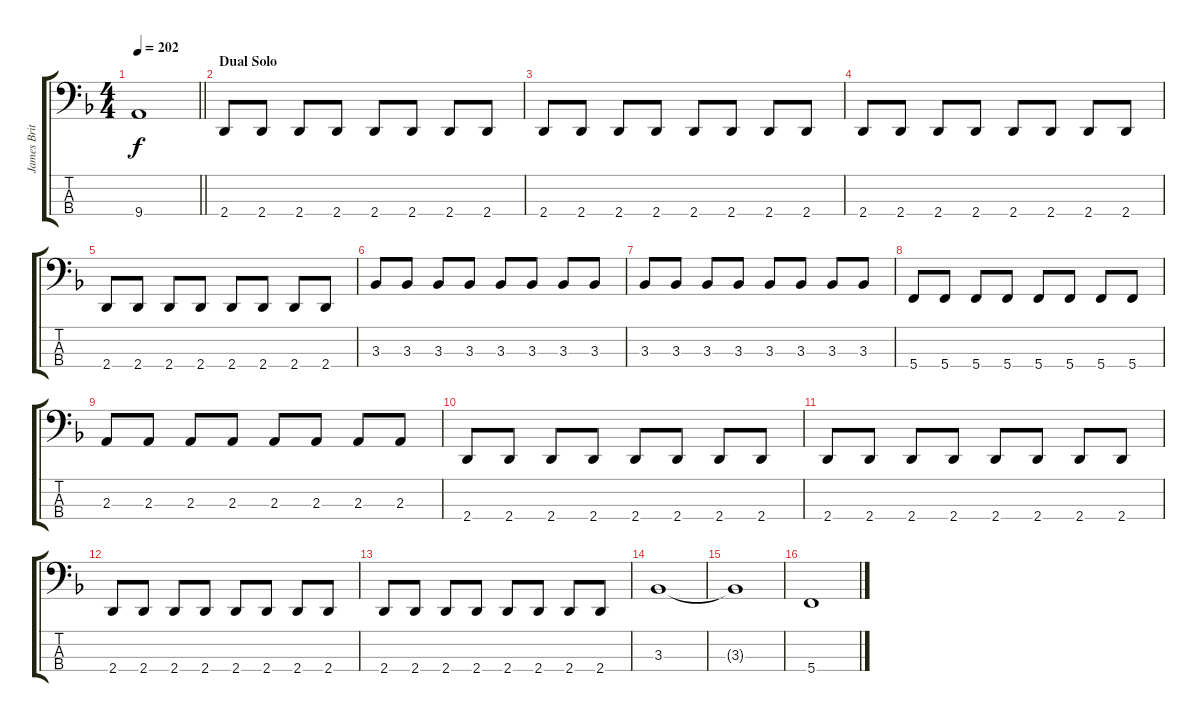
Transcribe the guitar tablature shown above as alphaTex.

\track ("James Britton" "James Brit") {instrument electricbasspick}
\staff {score tabs}
\tuning (F2 C2 G1 C1) {hide}
\ts (4 4)
\tempo 202
\clef f4
\barLineRight lightlight
\ks f
9.4.1{dy f} |
\section ("" "Dual Solo")
2.4.8 2.4.8 2.4.8 2.4.8 2.4.8 2.4.8 2.4.8 2.4.8 |
2.4.8 2.4.8 2.4.8 2.4.8 2.4.8 2.4.8 2.4.8 2.4.8 |
2.4.8 2.4.8 2.4.8 2.4.8 2.4.8 2.4.8 2.4.8 2.4.8 |
2.4.8 2.4.8 2.4.8 2.4.8 2.4.8 2.4.8 2.4.8 2.4.8 |
3.3.8 3.3.8 3.3.8 3.3.8 3.3.8 3.3.8 3.3.8 3.3.8 |
3.3.8 3.3.8 3.3.8 3.3.8 3.3.8 3.3.8 3.3.8 3.3.8 |
5.4.8 5.4.8 5.4.8 5.4.8 5.4.8 5.4.8 5.4.8 5.4.8 |
2.3.8 2.3.8 2.3.8 2.3.8 2.3.8 2.3.8 2.3.8 2.3.8 |
2.4.8 2.4.8 2.4.8 2.4.8 2.4.8 2.4.8 2.4.8 2.4.8 |
2.4.8 2.4.8 2.4.8 2.4.8 2.4.8 2.4.8 2.4.8 2.4.8 |
2.4.8 2.4.8 2.4.8 2.4.8 2.4.8 2.4.8 2.4.8 2.4.8 |
2.4.8 2.4.8 2.4.8 2.4.8 2.4.8 2.4.8 2.4.8 2.4.8 |
3.3.1 |
3.3{t}.1 |
5.4.1
